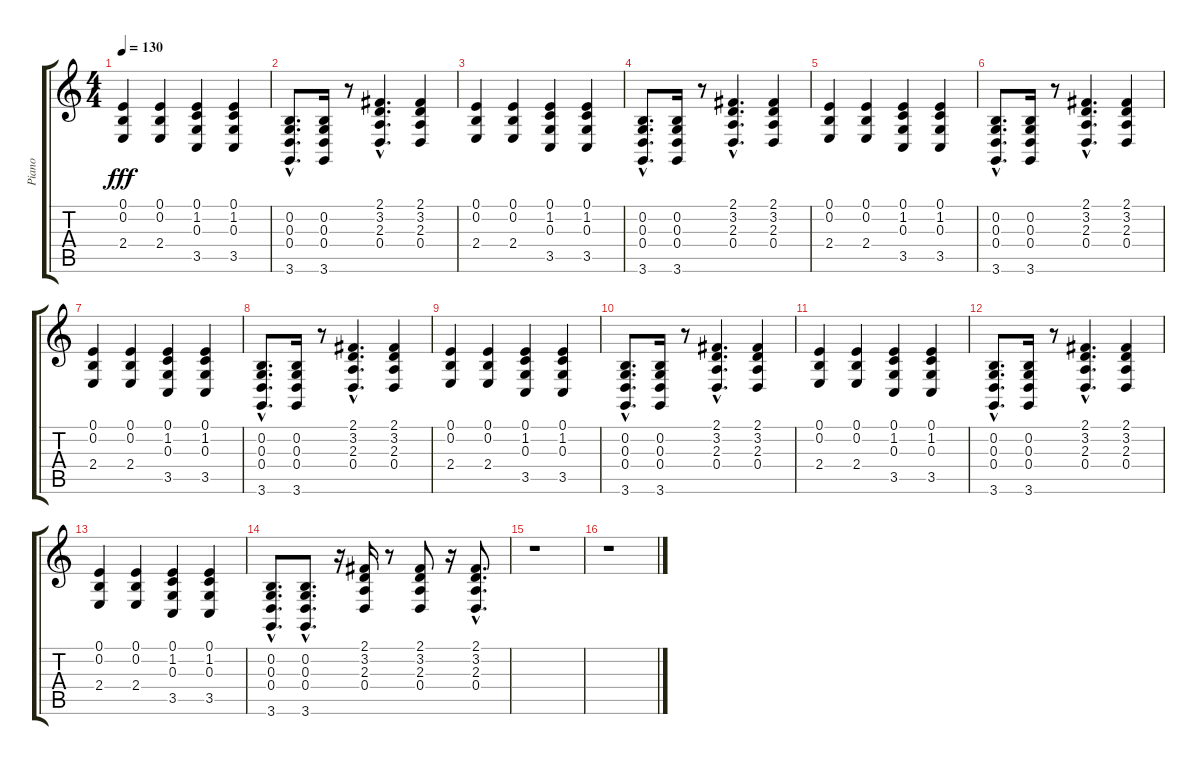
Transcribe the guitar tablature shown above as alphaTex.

\track ("Piano" "Piano") {instrument acousticgrandpiano}
\staff {score tabs}
\tuning (E4 B3 G3 D3 A2 E2) {hide}
\ts (4 4)
\tempo 130
\clef g2
\ks c
(0.1 0.2 2.4).4{dy fff} (0.1 0.2 2.4).4 (0.1 1.2 0.3 3.5).4 (0.1 1.2 0.3 3.5).4 |
(0.2{hac} 0.3{hac} 0.4{hac} 3.6{hac}).8{d} (0.2 0.3 0.4 3.6).16 r.8 (2.1{hac} 3.2{hac} 2.3{hac} 0.4{hac}).4{d} (2.1 3.2 2.3 0.4).4 |
(0.1 0.2 2.4).4 (0.1 0.2 2.4).4 (0.1 1.2 0.3 3.5).4 (0.1 1.2 0.3 3.5).4 |
(0.2{hac} 0.3{hac} 0.4{hac} 3.6{hac}).8{d} (0.2 0.3 0.4 3.6).16 r.8 (2.1{hac} 3.2{hac} 2.3{hac} 0.4{hac}).4{d} (2.1 3.2 2.3 0.4).4 |
(0.1 0.2 2.4).4 (0.1 0.2 2.4).4 (0.1 1.2 0.3 3.5).4 (0.1 1.2 0.3 3.5).4 |
(0.2{hac} 0.3{hac} 0.4{hac} 3.6{hac}).8{d} (0.2 0.3 0.4 3.6).16 r.8 (2.1{hac} 3.2{hac} 2.3{hac} 0.4{hac}).4{d} (2.1 3.2 2.3 0.4).4 |
(0.1 0.2 2.4).4 (0.1 0.2 2.4).4 (0.1 1.2 0.3 3.5).4 (0.1 1.2 0.3 3.5).4 |
(0.2{hac} 0.3{hac} 0.4{hac} 3.6{hac}).8{d} (0.2 0.3 0.4 3.6).16 r.8 (2.1{hac} 3.2{hac} 2.3{hac} 0.4{hac}).4{d} (2.1 3.2 2.3 0.4).4 |
(0.1 0.2 2.4).4 (0.1 0.2 2.4).4 (0.1 1.2 0.3 3.5).4 (0.1 1.2 0.3 3.5).4 |
(0.2{hac} 0.3{hac} 0.4{hac} 3.6{hac}).8{d} (0.2 0.3 0.4 3.6).16 r.8 (2.1{hac} 3.2{hac} 2.3{hac} 0.4{hac}).4{d} (2.1 3.2 2.3 0.4).4 |
(0.1 0.2 2.4).4 (0.1 0.2 2.4).4 (0.1 1.2 0.3 3.5).4 (0.1 1.2 0.3 3.5).4 |
(0.2{hac} 0.3{hac} 0.4{hac} 3.6{hac}).8{d} (0.2 0.3 0.4 3.6).16 r.8 (2.1{hac} 3.2{hac} 2.3{hac} 0.4{hac}).4{d} (2.1 3.2 2.3 0.4).4 |
(0.1 0.2 2.4).4 (0.1 0.2 2.4).4 (0.1 1.2 0.3 3.5).4 (0.1 1.2 0.3 3.5).4 |
(0.2{hac} 0.3{hac} 0.4{hac} 3.6{hac}).8{d} (0.2{hac} 0.3{hac} 0.4{hac} 3.6{hac}).8{d} r.16 (2.1 3.2 2.3 0.4).16 r.8 (2.1 3.2 2.3 0.4).8 r.16 (2.1{hac} 3.2{hac} 2.3{hac} 0.4{hac}).8{d} |
r.1 |
r.1
